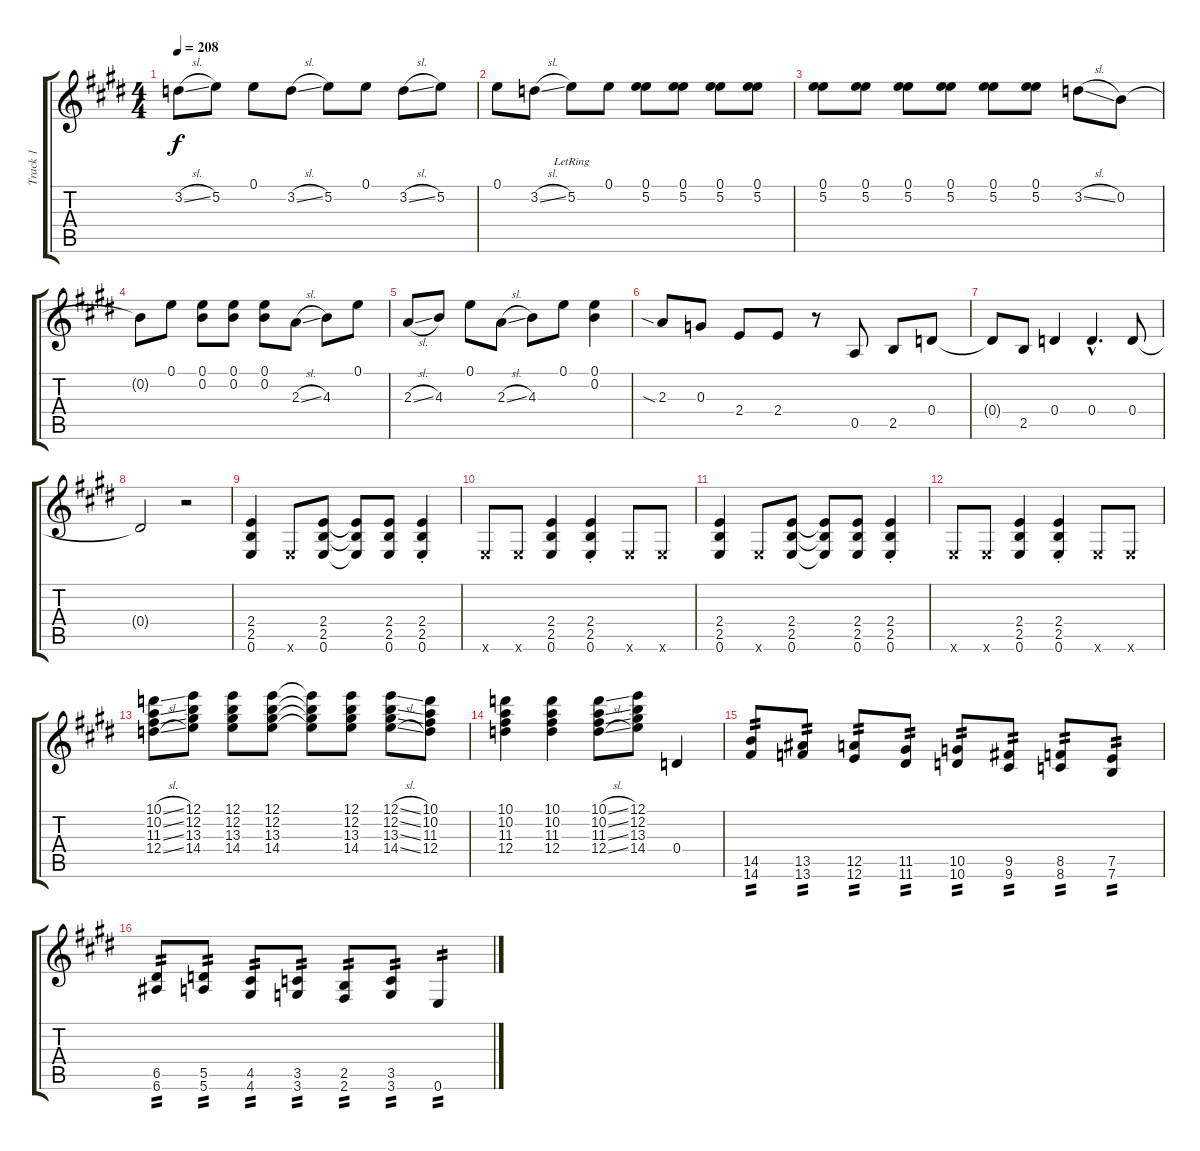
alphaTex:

\track ("Track 1" "Track 1") {instrument distortionguitar}
\staff {score tabs}
\tuning (E4 B3 G3 D3 A2 E2) {hide}
\ts (4 4)
\tempo 208
\clef g2
\ks e
3.2{sl}.8{dy f} 5.2.8 0.1.8 3.2{sl}.8 5.2.8 0.1.8 3.2{sl}.8 5.2.8 |
0.1.8 3.2{sl}.8 5.2{lr}.8 0.1.8 (0.1 5.2).8 (0.1 5.2).8 (0.1 5.2).8 (0.1 5.2).8 |
(0.1 5.2).8 (0.1 5.2).8 (0.1 5.2).8 (0.1 5.2).8 (0.1 5.2).8 (0.1 5.2).8 3.2{sl}.8 0.2.8 |
0.2{t}.8 0.1.8 (0.1 0.2).8 (0.1 0.2).8 (0.1 0.2).8 2.3{sl}.8 4.3.8 0.1.8 |
2.3{sl}.8 4.3.8 0.1.8 2.3{sl}.8 4.3.8 0.1.8 (0.1 0.2).4 |
2.3{sia}.8 0.3.8 2.4.8 2.4.8 r.8 0.5.8 2.5.8 0.4.8 |
0.4{t}.8 2.5.8 0.4.4 0.4{hac}.4{d} 0.4.8 |
0.4{t}.2 r.2 |
(2.4 2.5 0.6).4 0.6{x}.8 (2.4 2.5 0.6).8 (2.4{t} 2.5{t} 0.6{t}).8 (2.4 2.5 0.6).8 (2.4{st} 2.5 0.6).4 |
0.6{x}.8 0.6{x}.8 (2.4 2.5 0.6).4 (2.4{st} 2.5 0.6).4 0.6{x}.8 0.6{x}.8 |
(2.4 2.5 0.6).4 0.6{x}.8 (2.4 2.5 0.6).8 (2.4{t} 2.5{t} 0.6{t}).8 (2.4 2.5 0.6).8 (2.4{st} 2.5 0.6).4 |
0.6{x}.8 0.6{x}.8 (2.4 2.5 0.6).4 (2.4{st} 2.5 0.6).4 0.6{x}.8 0.6{x}.8 |
(10.1{sl} 10.2{sl} 11.3{sl} 12.4{sl}).8 (12.1 12.2 13.3 14.4).8 (12.1 12.2 13.3 14.4).8 (12.1 12.2 13.3 14.4).8 (12.1{t} 12.2{t} 13.3{t} 14.4{t}).8 (12.1 12.2 13.3 14.4).8 (12.1{sl} 12.2{sl} 13.3{sl} 14.4{sl}).8 (10.1 10.2 11.3 12.4).8 |
(10.1 10.2 11.3 12.4).4 (10.1 10.2 11.3 12.4).4 (10.1{sl} 10.2{sl} 11.3{sl} 12.4{sl}).8 (12.1 12.2 13.3 14.4).8 0.4.4 |
(14.5 14.6).8{tp 2} (13.5 13.6).8{tp 2} (12.5 12.6).8{tp 2} (11.5 11.6).8{tp 2} (10.5 10.6).8{tp 2} (9.5 9.6).8{tp 2} (8.5 8.6).8{tp 2} (7.5 7.6).8{tp 2} |
(6.5 6.6).8{tp 2} (5.5 5.6).8{tp 2} (4.5 4.6).8{tp 2} (3.5 3.6).8{tp 2} (2.5 2.6).8{tp 2} (3.5 3.6).8{tp 2} 0.6.4{tp 2}
